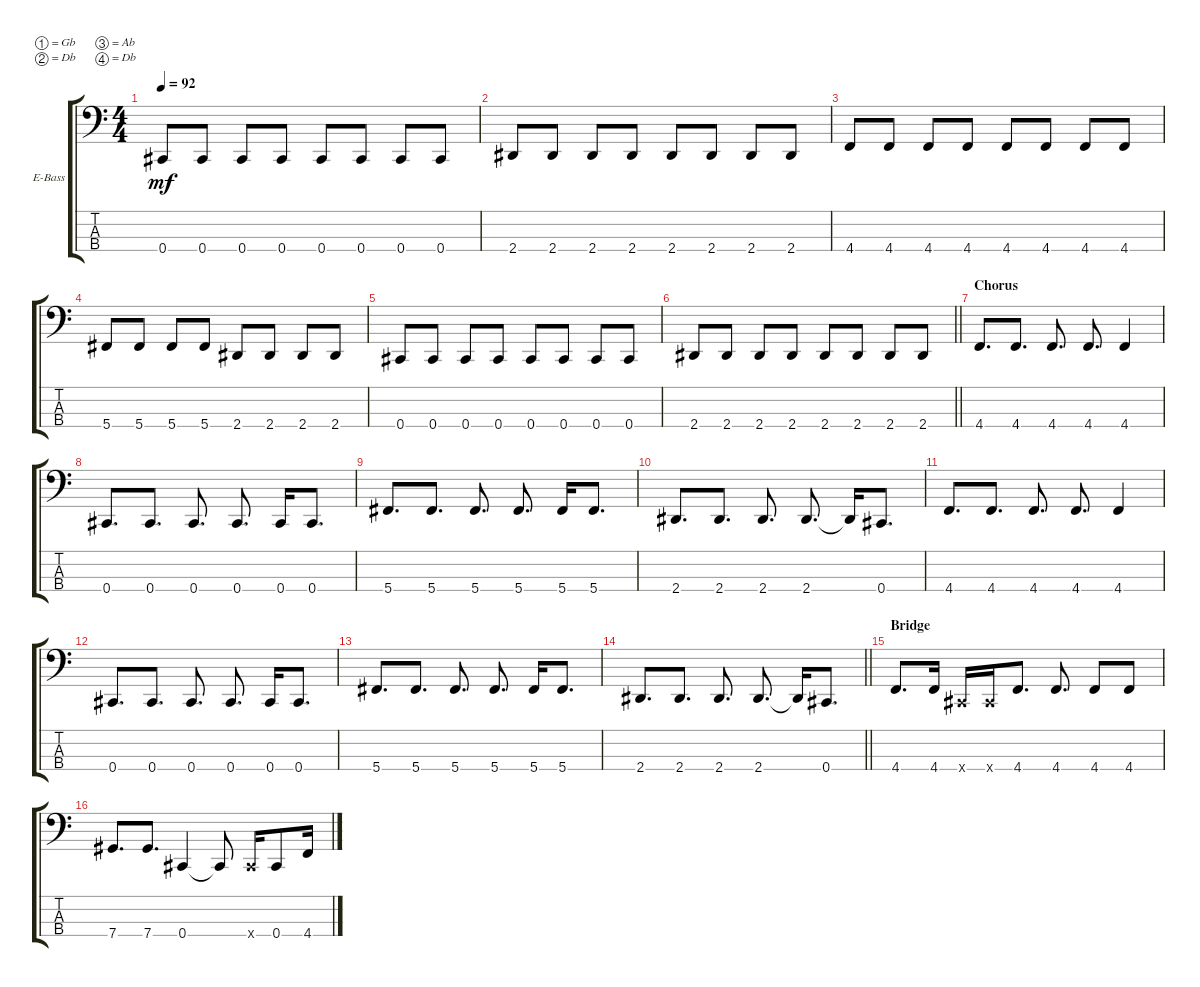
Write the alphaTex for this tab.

\bracketExtendMode groupsimilarinstruments
\firstSystemTrackNameOrientation horizontal
\otherSystemsTrackNameOrientation horizontal
\track ("Electric Bass" "E-Bass") {instrument electricbassfinger}
\staff {score tabs}
\tuning (Gb2 Db2 Ab1 Db1)
\ts (4 4)
\tempo 92
\clef f4
\ks c
0.4.8{dy mf} 0.4.8 0.4.8 0.4.8 0.4.8 0.4.8 0.4.8 0.4.8 |
2.4.8 2.4.8 2.4.8 2.4.8 2.4.8 2.4.8 2.4.8 2.4.8 |
4.4.8 4.4.8 4.4.8 4.4.8 4.4.8 4.4.8 4.4.8 4.4.8 |
5.4.8 5.4.8 5.4.8 5.4.8 2.4.8 2.4.8 2.4.8 2.4.8 |
0.4.8 0.4.8 0.4.8 0.4.8 0.4.8 0.4.8 0.4.8 0.4.8 |
\barLineRight lightlight
2.4.8 2.4.8 2.4.8 2.4.8 2.4.8 2.4.8 2.4.8 2.4.8 |
\section ("" "Chorus")
4.4.8{d} 4.4.8{d} 4.4.8{d} 4.4.8{d} 4.4.4 |
0.4.8{d} 0.4.8{d} 0.4.8{d} 0.4.8{d} 0.4.16 0.4.8{d} |
5.4.8{d} 5.4.8{d} 5.4.8{d} 5.4.8{d} 5.4.16 5.4.8{d} |
2.4.8{d} 2.4.8{d} 2.4.8{d} 2.4.8{d} 2.4{t}.16 0.4.8{d} |
4.4.8{d} 4.4.8{d} 4.4.8{d} 4.4.8{d} 4.4.4 |
0.4.8{d} 0.4.8{d} 0.4.8{d} 0.4.8{d} 0.4.16 0.4.8{d} |
5.4.8{d} 5.4.8{d} 5.4.8{d} 5.4.8{d} 5.4.16 5.4.8{d} |
\barLineRight lightlight
2.4.8{d} 2.4.8{d} 2.4.8{d} 2.4.8{d} 2.4{t}.16 0.4.8{d} |
\section ("" "Bridge")
4.4.8{d} 4.4.16 0.4{x}.16 0.4{x}.16 4.4.8{d} 4.4.8{d} 4.4.8 4.4.8 |
7.4.8{d} 7.4.8{d} 0.4.4 0.4{t}.8 0.4{x}.16 0.4.8 4.4.16
